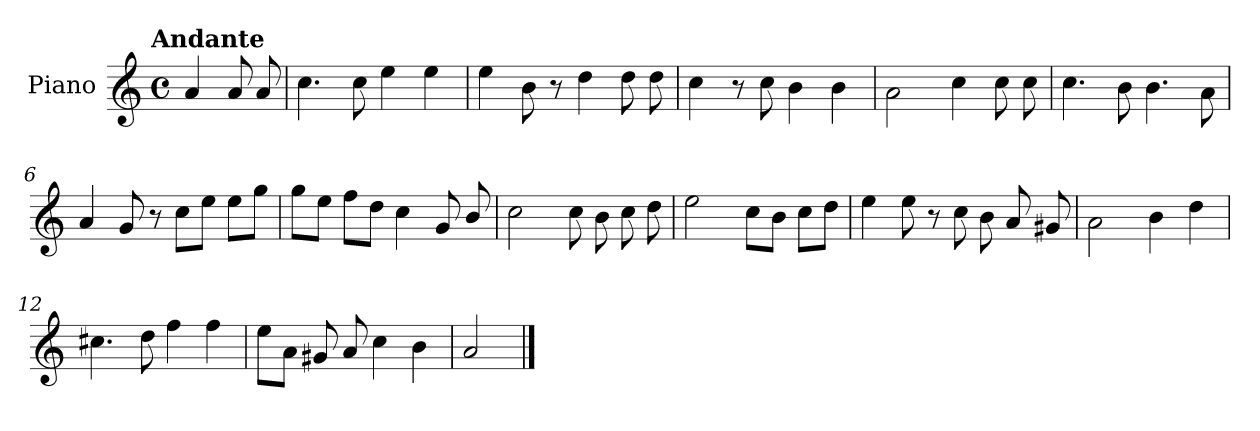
**kern
*part1
*staff1
*I"Piano
*I'Pno.
*clefG2
*k[]
!!LO:TX:omd:t=Andante
*M4/4
*met(c)
*MM92
=
4a/
8a/
8a/
=1
4.cc\
8cc\
4ee\
4ee\
=2
4ee\
8b\
8r
4dd\
8dd\
8dd\
=3
4cc\
8r
8cc\
4b\
4b\
=4
2a\
4cc\
8cc\
8cc\
!!LO:LB:g=z
=5
4.cc\
8b\
4.b\
8a\
=6
4a/
8g/
8r
8cc\L
8ee\J
8ee\L
8gg\J
=7
8gg\L
8ee\J
8ff\L
8dd\J
4cc\
8g/
8b/
=8
2cc\
8cc\
8b\
8cc\
8dd\
=9
2ee\
8cc\L
8b\J
8cc\L
8dd\J
!!LO:LB:g=z
=10
4ee\
8ee\
8r
8cc\
8b\
8a/
8g#X/
=11
2a\
4b\
4dd\
=12
4.cc#X\
8dd\
4ff\
4ff\
=13
8ee\L
8a\J
8g#X/
8a/
4cc\
4b\
=14
2a/
==
*-
